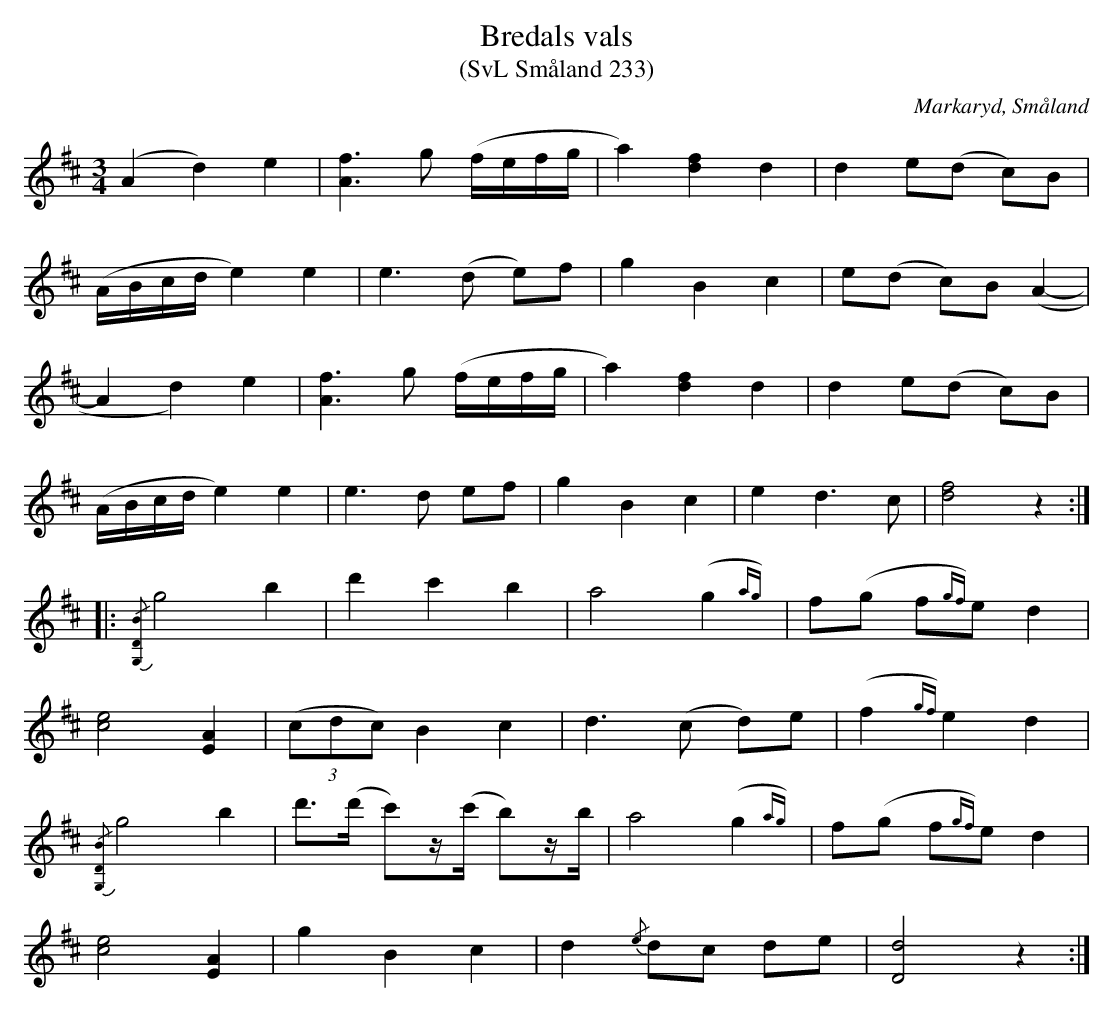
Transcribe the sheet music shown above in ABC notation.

X:1
T:Bredals vals
T:(SvL Småland 233)
O:Markaryd, Småland
M:3/4
L:1/8
K:D
(A2 d2) e2|[Af]3 g (f/e/f/g/|a2) [fd]2 d2|d2 e(d c)B|
(A/B/c/d/ e2) e2|e3 (d e)f|g2 B2 c2|e(d c)B (A2-|
A2d2)e2|[Af]3 g (f/e/f/g/|a2) [fd]2 d2|d2 e(d c)B|
(A/B/c/d/ e2) e2|e3 d ef|g2 B2 c2|e2 d3c|[df]4 z2:|
|:{/[G,DB]}g4 b2|d'2 c'2 b2|a4 (g2{ag})|f(g f{gf})e d2|
[ce]4 [AE]2|(3(cdc) B2 c2|d3 (c d)e|(f2{gf}) e2 d2|
{/[G,DB]}g4 b2|d'>(d' c')z/(c'/ b)z/b/|a4 (g2{ag})|f(g f{gf})e d2|
[ce]4 [AE]2|g2 B2 c2|d2 {/e}dc de|[dD]4 z2:|
